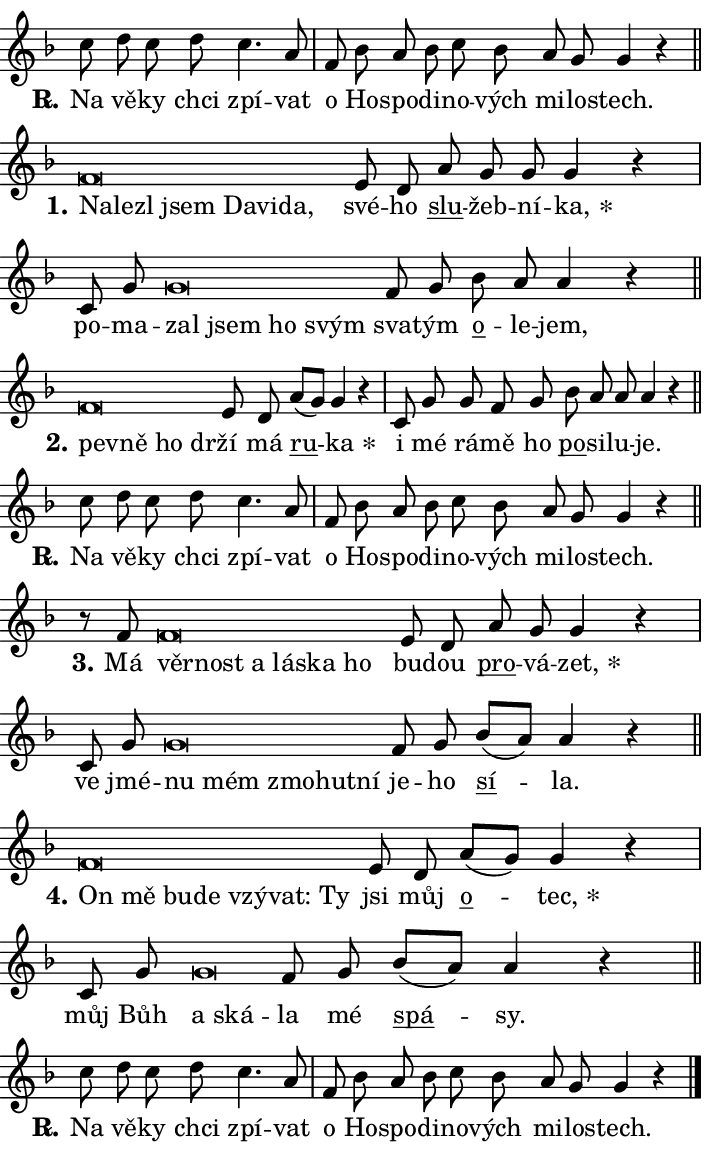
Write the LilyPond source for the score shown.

\version "2.24.0"
\header { tagline = "" }
\paper {
  indent = 0\cm
  top-margin = 0\cm
  right-margin = 0.13\cm % to fit lyric hyphens
  bottom-margin = 0\cm
  left-margin = 0\cm
  paper-width = 12\cm
  page-breaking = #ly:one-page-breaking
  system-system-spacing.basic-distance = #11
  score-system-spacing.basic-distance = #11
  ragged-last = ##f
}


%% Author: Thomas Morley
%% https://lists.gnu.org/archive/html/lilypond-user/2020-05/msg00002.html
#(define (line-position grob)
"Returns position of @var[grob} in current system:
   @code{'start}, if at first time-step
   @code{'end}, if at last time-step
   @code{'middle} otherwise
"
  (let* ((col (ly:item-get-column grob))
         (ln (ly:grob-object col 'left-neighbor))
         (rn (ly:grob-object col 'right-neighbor))
         (col-to-check-left (if (ly:grob? ln) ln col))
         (col-to-check-right (if (ly:grob? rn) rn col))
         (break-dir-left
           (and
             (ly:grob-property col-to-check-left 'non-musical #f)
             (ly:item-break-dir col-to-check-left)))
         (break-dir-right
           (and
             (ly:grob-property col-to-check-right 'non-musical #f)
             (ly:item-break-dir col-to-check-right))))
        (cond ((eqv? 1 break-dir-left) 'start)
              ((eqv? -1 break-dir-right) 'end)
              (else 'middle))))

#(define (tranparent-at-line-position vctor)
  (lambda (grob)
  "Relying on @code{line-position} select the relevant enry from @var{vctor}.
Used to determine transparency,"
    (case (line-position grob)
      ((end) (not (vector-ref vctor 0)))
      ((middle) (not (vector-ref vctor 1)))
      ((start) (not (vector-ref vctor 2))))))

noteHeadBreakVisibility =
#(define-music-function (break-visibility)(vector?)
"Makes @code{NoteHead}s transparent relying on @var{break-visibility}"
#{
  \override NoteHead.transparent =
    #(tranparent-at-line-position break-visibility)
#})

#(define delete-ledgers-for-transparent-note-heads
  (lambda (grob)
    "Reads whether a @code{NoteHead} is transparent.
If so this @code{NoteHead} is removed from @code{'note-heads} from
@var{grob}, which is supposed to be @code{LedgerLineSpanner}.
As a result ledgers are not printed for this @code{NoteHead}"
    (let* ((nhds-array (ly:grob-object grob 'note-heads))
           (nhds-list
             (if (ly:grob-array? nhds-array)
                 (ly:grob-array->list nhds-array)
                 '()))
           ;; Relies on the transparent-property being done before
           ;; Staff.LedgerLineSpanner.after-line-breaking is executed.
           ;; This is fragile ...
           (to-keep
             (remove
               (lambda (nhd)
                 (ly:grob-property nhd 'transparent #f))
               nhds-list)))
      ;; TODO find a better method to iterate over grob-arrays, similiar
      ;; to filter/remove etc for lists
      ;; For now rebuilt from scratch
      (set! (ly:grob-object grob 'note-heads)  '())
      (for-each
        (lambda (nhd)
          (ly:pointer-group-interface::add-grob grob 'note-heads nhd))
        to-keep))))

squashNotes = {
  \override NoteHead.X-extent = #'(-0.2 . 0.2)
  \override NoteHead.Y-extent = #'(-0.75 . 0)
  \override NoteHead.stencil =
    #(lambda (grob)
       (let ((pos (ly:grob-property grob 'staff-position)))
         (begin
           (if (< pos -7) (display "ERROR: Lower brevis then expected\n") (display ""))
           (if (<= pos -6) ly:text-interface::print ly:note-head::print))))
}
unSquashNotes = {
  \revert NoteHead.X-extent
  \revert NoteHead.Y-extent
  \revert NoteHead.stencil
}

hideNotes = \noteHeadBreakVisibility #begin-of-line-visible
unHideNotes = \noteHeadBreakVisibility #all-visible

% work-around for resetting accidentals
% https://lilypond.org/doc/v2.23/Documentation/notation/displaying-rhythms#unmetered-music
cadenzaMeasure = {
  \cadenzaOff
  \partial 1024 s1024
  \cadenzaOn
}

#(define-markup-command (accent layout props text) (markup?)
  "Underline accented syllable"
  (interpret-markup layout props
    #{\markup \override #'(offset . 4.3) \underline { #text }#}))

responsum = \markup \concat {
  "R" \hspace #-1.05 \path #0.1 #'((moveto 0 0.07) (lineto 0.9 0.8)) \hspace #0.05 "."
}

spaceSize = #0.6828661417322834 % exact space size for TeX Gyre Schola

\layout {
  \context {
    \Staff
    \remove "Time_signature_engraver"
    \override LedgerLineSpanner.after-line-breaking = #delete-ledgers-for-transparent-note-heads
  }
  \context {
    \Lyrics {
      \override LyricSpace.minimum-distance = \spaceSize
      \override LyricText.font-name = #"TeX Gyre Schola"
      \override LyricText.font-size = 1
      \override StanzaNumber.font-name = #"TeX Gyre Schola Bold"
      \override StanzaNumber.font-size = 1
    }
  }
  \context {
    \Score 
    \override NoteHead.text =
      #(lambda (grob) 
        (let ((pos (ly:grob-property grob 'staff-position)))
          #{\markup {
            \combine
              \halign #-0.55 \raise #(if (= pos -6) 0 0.5) \override #'(thickness . 2) \draw-line #'(3.2 . 0)
              \musicglyph "noteheads.sM1"
          }#}))
  }
}

% magnetic-lyrics.ily
%
%   written by
%     Jean Abou Samra <jean@abou-samra.fr>
%     Werner Lemberg <wl@gnu.org>
%
%   adapted by
%     Jiri Hon <jiri.hon@gmail.com>
%
% Version 2022-Apr-15

% https://www.mail-archive.com/lilypond-user@gnu.org/msg149350.html

#(define (Left_hyphen_pointer_engraver context)
   "Collect syllable-hyphen-syllable occurrences in lyrics and store
them in properties.  This engraver only looks to the left.  For
example, if the lyrics input is @code{foo -- bar}, it does the
following.

@itemize @bullet
@item
Set the @code{text} property of the @code{LyricHyphen} grob between
@q{foo} and @q{bar} to @code{foo}.

@item
Set the @code{left-hyphen} property of the @code{LyricText} grob with
text @q{foo} to the @code{LyricHyphen} grob between @q{foo} and
@q{bar}.
@end itemize

Use this auxiliary engraver in combination with the
@code{lyric-@/text::@/apply-@/magnetic-@/offset!} hook."
   (let ((hyphen #f)
         (text #f))
     (make-engraver
      (acknowledgers
       ((lyric-syllable-interface engraver grob source-engraver)
        (set! text grob)))
      (end-acknowledgers
       ((lyric-hyphen-interface engraver grob source-engraver)
        ;(when (not (grob::has-interface grob 'lyric-space-interface))
          (set! hyphen grob)));)
      ((stop-translation-timestep engraver)
       (when (and text hyphen)
         (ly:grob-set-object! text 'left-hyphen hyphen))
       (set! text #f)
       (set! hyphen #f)))))

#(define (lyric-text::apply-magnetic-offset! grob)
   "If the space between two syllables is less than the value in
property @code{LyricText@/.details@/.squash-threshold}, move the right
syllable to the left so that it gets concatenated with the left
syllable.

Use this function as a hook for
@code{LyricText@/.after-@/line-@/breaking} if the
@code{Left_@/hyphen_@/pointer_@/engraver} is active."
   (let ((hyphen (ly:grob-object grob 'left-hyphen #f)))
     (when hyphen
       (let ((left-text (ly:spanner-bound hyphen LEFT)))
         (when (grob::has-interface left-text 'lyric-syllable-interface)
           (let* ((common (ly:grob-common-refpoint grob left-text X))
                  (this-x-ext (ly:grob-extent grob common X))
                  (left-x-ext
                   (begin
                     ;; Trigger magnetism for left-text.
                     (ly:grob-property left-text 'after-line-breaking)
                     (ly:grob-extent left-text common X)))
                  ;; `delta` is the gap width between two syllables.
                  (delta (- (interval-start this-x-ext)
                            (interval-end left-x-ext)))
                  (details (ly:grob-property grob 'details))
                  (threshold (assoc-get 'squash-threshold details 0.2)))
             (when (< delta threshold)
               (let* (;; We have to manipulate the input text so that
                      ;; ligatures crossing syllable boundaries are not
                      ;; disabled.  For languages based on the Latin
                      ;; script this is essentially a beautification.
                      ;; However, for non-Western scripts it can be a
                      ;; necessity.
                      (lt (ly:grob-property left-text 'text))
                      (rt (ly:grob-property grob 'text))
                      (is-space (grob::has-interface hyphen 'lyric-space-interface))
                      (space (if is-space " " ""))
                      (extra-delta (if is-space spaceSize 0))
                      ;; Append new syllable.
                      (ltrt-space (if (and (string? lt) (string? rt))
                                (string-append lt space rt)
                                (make-concat-markup (list lt space rt))))
                      ;; Right-align `ltrt` to the right side.
                      (ltrt-space-markup (grob-interpret-markup
                               grob
                               (make-translate-markup
                                (cons (interval-length this-x-ext) 0)
                                (make-right-align-markup ltrt-space)))))
                 (begin
                   ;; Don't print `left-text`.
                   (ly:grob-set-property! left-text 'stencil #f)
                   ;; Set text and stencil (which holds all collected
                   ;; syllables so far) and shift it to the left.
                   (ly:grob-set-property! grob 'text ltrt-space)
                   (ly:grob-set-property! grob 'stencil ltrt-space-markup)
                   (ly:grob-translate-axis! grob (- (- delta extra-delta)) X))))))))))


#(define (lyric-hyphen::displace-bounds-first grob)
   ;; Make very sure this callback isn't triggered too early.
   (let ((left (ly:spanner-bound grob LEFT))
         (right (ly:spanner-bound grob RIGHT)))
     (ly:grob-property left 'after-line-breaking)
     (ly:grob-property right 'after-line-breaking)
     (ly:lyric-hyphen::print grob)))

squashThreshold = #0.4

\layout {
  \context {
    \Lyrics
    \consists #Left_hyphen_pointer_engraver
    \override LyricText.after-line-breaking =
      #lyric-text::apply-magnetic-offset!
    \override LyricHyphen.stencil = #lyric-hyphen::displace-bounds-first
    \override LyricText.details.squash-threshold = \squashThreshold
    \override LyricHyphen.minimum-distance = 0
    \override LyricHyphen.minimum-length = \squashThreshold
  }
}

squashText = \override LyricText.details.squash-threshold = 9999
unSquashText = \override LyricText.details.squash-threshold = \squashThreshold

leftText = \override LyricText.self-alignment-X = #LEFT
unLeftText = \revert LyricText.self-alignment-X

starOffset = #(lambda (grob) 
                (let ((x_offset (ly:self-alignment-interface::aligned-on-x-parent grob)))
                  (if (= x_offset 0) 0 (+ x_offset 1.2))))

star = #(define-music-function (syllable)(string?)
"Append star separator at the end of a syllable"
#{
  \once \override LyricText.X-offset = #starOffset
  \lyricmode { \markup {
    #syllable
    \override #'((font-name . "TeX Gyre Schola Bold")) \hspace #0.2 \lower #0.65 \larger "*"
  } }
#})

starAccent = #(define-music-function (syllable)(string?)
"Append star separator at the end of a syllable and make accent"
#{
  \once \override LyricText.X-offset = #starOffset
  \lyricmode { \markup {
    \accent #syllable
    \override #'((font-name . "TeX Gyre Schola Bold")) \hspace #0.2 \lower #0.65 \larger "*"
  } }
#})

breath = #(define-music-function (syllable)(string?)
"Append breathing indicator at the end of a syllable"
#{
  \lyricmode { \markup { #syllable "+" } }
#})

optionalBreath = #(define-music-function (syllable)(string?)
"Append optional breathing indicator at the end of a syllable"
#{
  \lyricmode { \markup { #syllable "(+)" } }
#})


\score {
    <<
        \new Voice = "melody" { \cadenzaOn \key f \major \relative { c''8 d c d c4. a8 \cadenzaMeasure \bar "|" f bes a bes \bar "" c bes \bar "" a g g4 r \cadenzaMeasure \bar "||" \break } }
        \new Lyrics \lyricsto "melody" { \lyricmode { \set stanza = \responsum
Na vě -- ky chci zpí -- vat o Ho -- spo -- di -- no -- vých mi -- lo -- stech. } }
    >>
    \layout {}
}

\score {
    <<
        \new Voice = "melody" { \cadenzaOn \key f \major \relative { \squashNotes f'\breve*1/16 \hideNotes \breve*1/16 \bar "" \breve*1/16 \bar "" \breve*1/16 \bar "" \breve*1/16 \bar "" \breve*1/16 \breve*1/16 \bar "" \unHideNotes \unSquashNotes e8 d \bar "" a' g g g4 r \cadenzaMeasure \bar "|" c,8 g' \bar "" \squashNotes g\breve*1/16 \hideNotes \breve*1/16 \bar "" \breve*1/16 \breve*1/16 \bar "" \unHideNotes \unSquashNotes f8 g \bar "" bes a a4 r \cadenzaMeasure \bar "||" \break } }
        \new Lyrics \lyricsto "melody" { \lyricmode { \set stanza = "1."
\leftText Na -- \squashText le -- zl jsem Da -- vi -- da, \unLeftText \unSquashText své -- ho \markup \accent slu -- žeb -- ní -- \star ka, po -- ma -- \leftText zal \squashText jsem ho svým \unLeftText \unSquashText sva -- tým \markup \accent o -- le -- jem, } }
    >>
    \layout {}
}

\score {
    <<
        \new Voice = "melody" { \cadenzaOn \key f \major \relative { \squashNotes f'\breve*1/16 \hideNotes \breve*1/16 \bar "" \breve*1/16 \breve*1/16 \bar "" \unHideNotes \unSquashNotes e8 d \bar "" a'[( g)] g4 r \cadenzaMeasure \bar "|" c,8 g' \bar "" g f8 g \bar "" bes a a a4 r \cadenzaMeasure \bar "||" \break } }
        \new Lyrics \lyricsto "melody" { \lyricmode { \set stanza = "2."
\leftText pev -- \squashText ně ho dr -- \unLeftText \unSquashText ží má \markup \accent ru -- \star ka i mé rá -- mě ho \markup \accent po -- si -- lu -- je. } }
    >>
    \layout {}
}

\score {
    <<
        \new Voice = "melody" { \cadenzaOn \key f \major \relative { c''8 d c d c4. a8 \cadenzaMeasure \bar "|" f bes a bes \bar "" c bes \bar "" a g g4 r \cadenzaMeasure \bar "||" \break } }
        \new Lyrics \lyricsto "melody" { \lyricmode { \set stanza = \responsum
Na vě -- ky chci zpí -- vat o Ho -- spo -- di -- no -- vých mi -- lo -- stech. } }
    >>
    \layout {}
}

\score {
    <<
        \new Voice = "melody" { \cadenzaOn \key f \major \relative { r8 f'8 \squashNotes f\breve*1/16 \hideNotes \breve*1/16 \bar "" \breve*1/16 \bar "" \breve*1/16 \bar "" \breve*1/16 \breve*1/16 \bar "" \unHideNotes \unSquashNotes e8 d \bar "" a' g g4 r \cadenzaMeasure \bar "|" c,8 g' \bar "" \squashNotes g\breve*1/16 \hideNotes \breve*1/16 \bar "" \breve*1/16 \bar "" \breve*1/16 \breve*1/16 \bar "" \unHideNotes \unSquashNotes f8 g \bar "" bes[( a)] a4 r \cadenzaMeasure \bar "||" \break } }
        \new Lyrics \lyricsto "melody" { \lyricmode { \set stanza = "3."
Má \leftText věr -- \squashText nost a lá -- ska ho \unLeftText \unSquashText bu -- dou \markup \accent pro -- vá -- \star zet, ve jmé -- \leftText nu \squashText mém zmo -- hut -- ní \unLeftText \unSquashText je -- ho \markup \accent sí -- la. } }
    >>
    \layout {}
}

\score {
    <<
        \new Voice = "melody" { \cadenzaOn \key f \major \relative { \squashNotes f'\breve*1/16 \hideNotes \breve*1/16 \bar "" \breve*1/16 \bar "" \breve*1/16 \bar "" \breve*1/16 \bar "" \breve*1/16 \breve*1/16 \bar "" \unHideNotes \unSquashNotes e8 d \bar "" a'[( g)] g4 r \cadenzaMeasure \bar "|" c,8 g' \bar "" \squashNotes g\breve*1/16 \hideNotes \breve*1/16 \bar "" \unHideNotes \unSquashNotes f8 g \bar "" bes[( a)] a4 r \cadenzaMeasure \bar "||" \break } }
        \new Lyrics \lyricsto "melody" { \lyricmode { \set stanza = "4."
\leftText On \squashText mě bu -- de vzý -- vat: Ty \unLeftText \unSquashText jsi můj \markup \accent o -- \star tec, můj Bůh \leftText a \squashText ská -- \unLeftText \unSquashText la mé \markup \accent spá -- sy. } }
    >>
    \layout {}
}

\score {
    <<
        \new Voice = "melody" { \cadenzaOn \key f \major \relative { c''8 d c d c4. a8 \cadenzaMeasure \bar "|" f bes a bes \bar "" c bes \bar "" a g g4 r \cadenzaMeasure \bar "||" \break } \bar "|." }
        \new Lyrics \lyricsto "melody" { \lyricmode { \set stanza = \responsum
Na vě -- ky chci zpí -- vat o Ho -- spo -- di -- no -- vých mi -- lo -- stech. } }
    >>
    \layout {}
}
